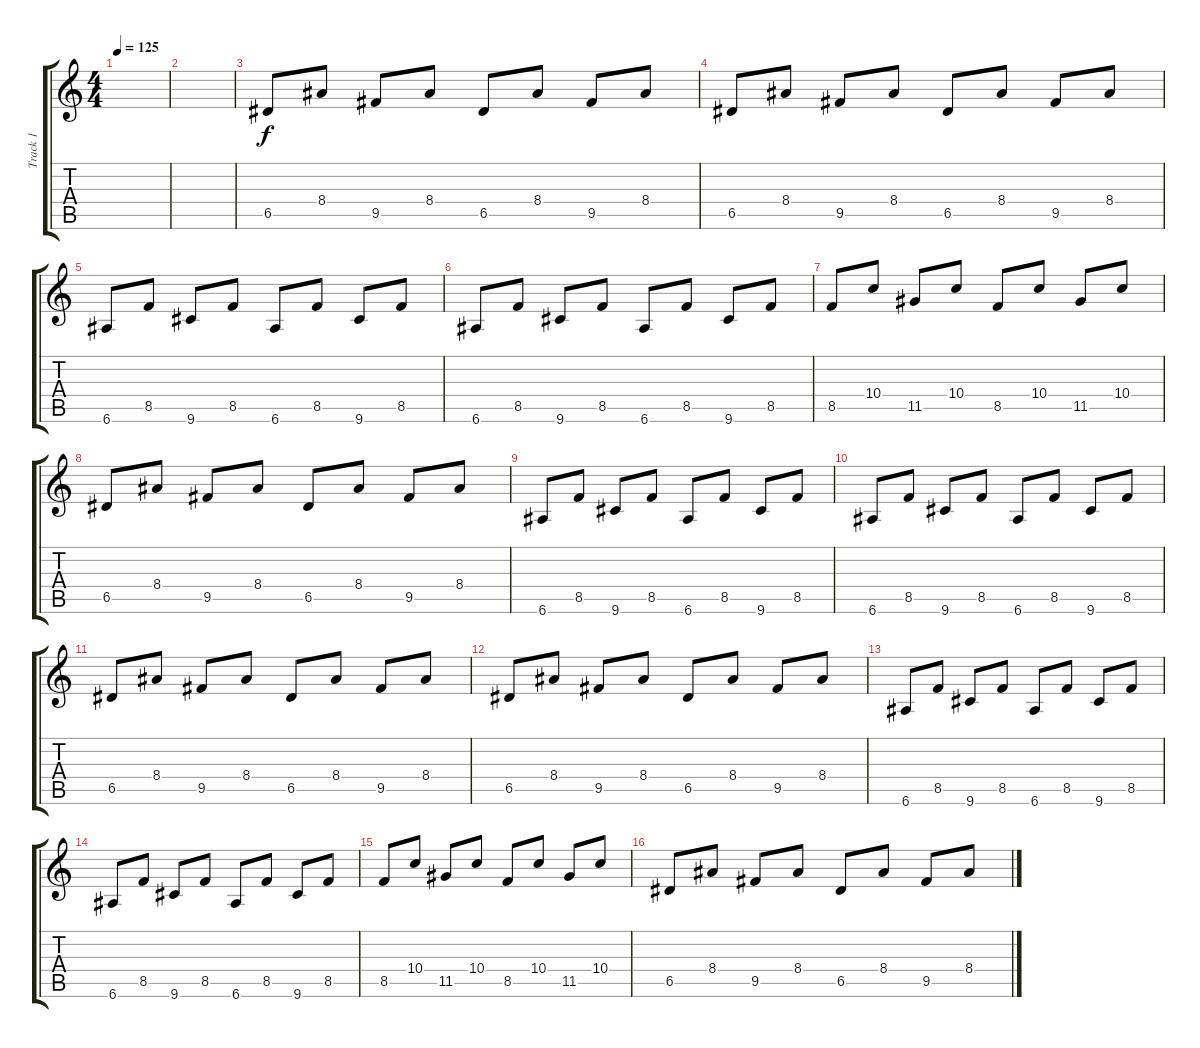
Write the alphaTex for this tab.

\track ("Track 1" "Track 1") {instrument synthbass1}
\staff {score tabs}
\tuning (E4 B3 G3 D3 A2 E2) {hide}
\ts (4 4)
\tempo 125
\clef g2
\ks c
|
|
6.5.8{instrument synthbass1} 8.4.8 9.5.8 8.4.8 6.5.8 8.4.8 9.5.8 8.4.8 |
6.5.8 8.4.8 9.5.8 8.4.8 6.5.8 8.4.8 9.5.8 8.4.8 |
6.6.8 8.5.8 9.6.8 8.5.8 6.6.8 8.5.8 9.6.8 8.5.8 |
6.6.8 8.5.8 9.6.8 8.5.8 6.6.8 8.5.8 9.6.8 8.5.8 |
8.5.8 10.4.8 11.5.8 10.4.8 8.5.8 10.4.8 11.5.8 10.4.8 |
6.5.8 8.4.8 9.5.8 8.4.8 6.5.8 8.4.8 9.5.8 8.4.8 |
6.6.8 8.5.8 9.6.8 8.5.8 6.6.8 8.5.8 9.6.8 8.5.8 |
6.6.8 8.5.8 9.6.8 8.5.8 6.6.8 8.5.8 9.6.8 8.5.8 |
6.5.8 8.4.8 9.5.8 8.4.8 6.5.8 8.4.8 9.5.8 8.4.8 |
6.5.8 8.4.8 9.5.8 8.4.8 6.5.8 8.4.8 9.5.8 8.4.8 |
6.6.8 8.5.8 9.6.8 8.5.8 6.6.8 8.5.8 9.6.8 8.5.8 |
6.6.8 8.5.8 9.6.8 8.5.8 6.6.8 8.5.8 9.6.8 8.5.8 |
8.5.8 10.4.8 11.5.8 10.4.8 8.5.8 10.4.8 11.5.8 10.4.8 |
6.5.8 8.4.8 9.5.8 8.4.8 6.5.8 8.4.8 9.5.8 8.4.8
